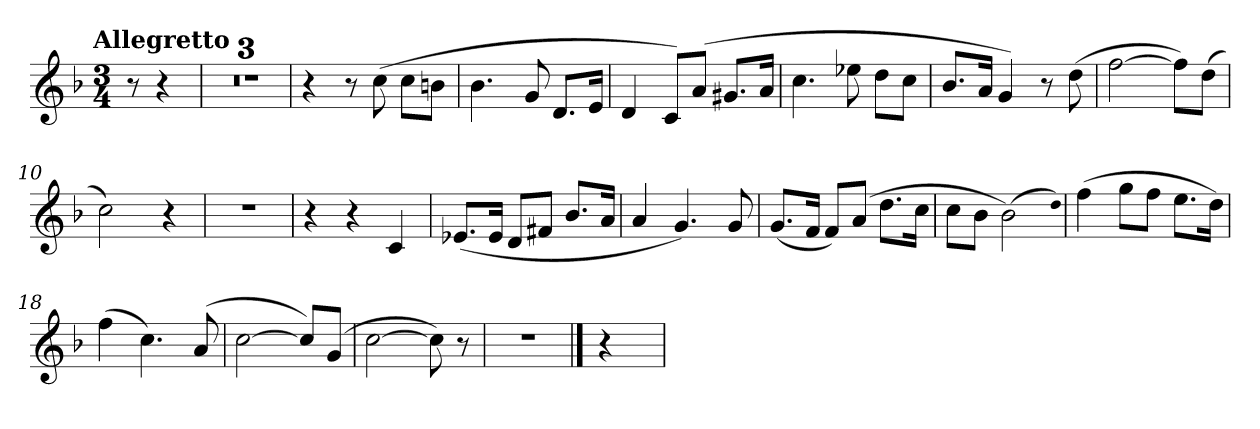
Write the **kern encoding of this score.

**kern
*part1
*staff1
*k[b-]
*F:
!!LO:TX:omd:t=Allegretto
*M3/4
*MM108
=
8r
4r
=1
2.r
=2
2.r
=3
2.r
=4
4r
8r
(8cc
8ccL
8bnJ
=5
4.b-
8g
8.dL
16eJk
=6
4d
8cL)
(8aJ
8.g#XL
16aJk
=7
4.cc
8ee-X
8ddL
8ccJ
=8
8.b-L
16aJk
4g)
8r
(8dd
=9
[2ff
8ffL])
(8ddJ
=10
2cc)
4r
=11
2.r
=12
4r
4r
4c
=13
(8.e-XL
16e-Jk
8dL
8f#XJ
8.b-L
16aJk
=14
4a
4.g)
8g
=15
(8.gL
16fJk
8fL)
(8aJ
8.ddL
16ccJk
=16
8ccL
8b-J
(2b-)
qdd)
=17
(4ff
8ggL
8ffJ
8.eeL
16ddJk)
=18
(4ff
4.cc)
(8a
=19
[2cc
8ccL])
(8gJ
=20
[2cc
8cc])
8r
=21
2.r
==22
4r
=
*-
